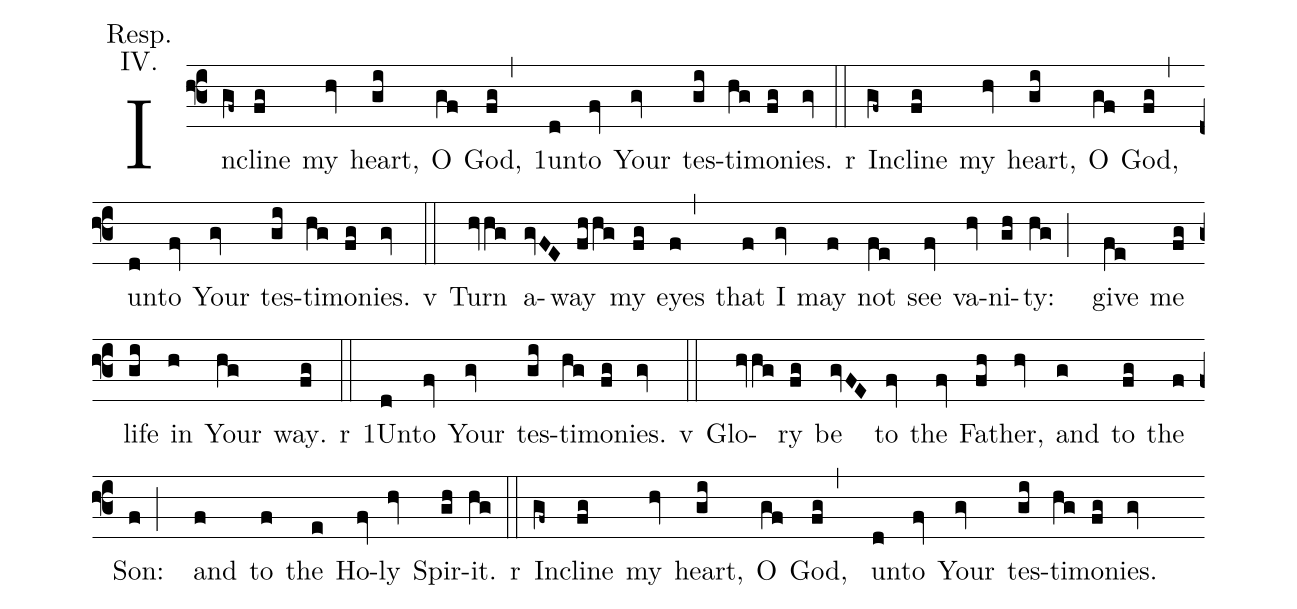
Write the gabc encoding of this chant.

annotation: Resp.;
annotation: IV.;
%%
(f3) In(gf~)cline(fg) my(hv) heart,(gi) O(gf) God,(fg,) <sp>1</sp>un(d)to(fv) Your(gv) tes(gi)ti(hg)mo(fg)nies.(gv)

<sp>r</sp>(::) In(gf~)cline(fg) my(hv) heart,(gi) O(gf) God,(fg,) un(d)to(fv) Your(gv) tes(gi)ti(hg)mo(fg)nies.(gv)

<sp>v</sp>(::) Turn(hvhg) a(gvFE)way(fhhg) my(fg) eyes(f,) that(f) I(gv) may(f) not(fe) see(fv) va(hv)ni(gh)ty:(hg;) give(fe) me(fg) life(gi) in(h) Your(hg) way.(fg)

<sp>r</sp>(::) <sp>1</sp>Un(d)to(fv) Your(gv) tes(gi)ti(hg)mo(fg)nies.(gv)

<sp>v</sp>(::) Glo(hvhg)ry(fg) be(gvFE) to(fv) the(fv) Fa(fh)ther,(hv) and(g) to(fg) the(f) Son:(f;) and(f) to(f) the(e) Ho(fv)ly(hv) Spir(gh)it.(hg)

<sp>r</sp>(::) In(gf~)cline(fg) my(hv) heart,(gi) O(gf) God,(fg,) un(d)to(fv) Your(gv) tes(gi)ti(hg)mo(fg)nies.(gv)
